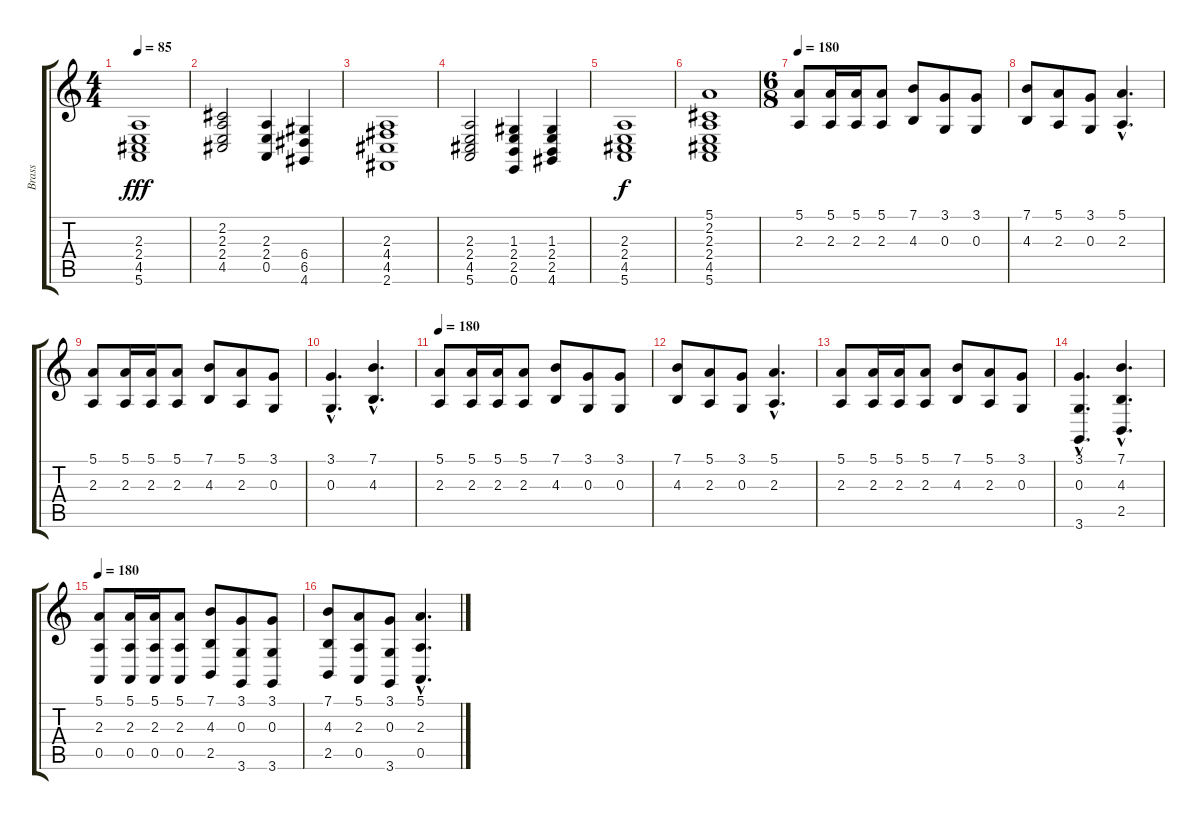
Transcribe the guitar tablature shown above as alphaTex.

\track ("Brass" "Brass") {instrument brasssection}
\staff {score tabs}
\tuning (E4 B3 G3 D3 A2 E2) {hide}
\ts (4 4)
\tempo 85
\clef g2
\ks c
(2.3 2.4 4.5 5.6).1{dy fff} |
(2.2 2.3 2.4 4.5).2 (2.3 2.4 0.5).4 (6.4 6.5 4.6).4 |
(2.3 4.4 4.5 2.6).1 |
(2.3 2.4 4.5 5.6).2 (1.3 2.4 2.5 0.6).4 (1.3 2.4 2.5 4.6).4 |
(2.3 2.4 4.5 5.6).1{dy f} |
(5.1 2.2 2.3 2.4 4.5 5.6).1 |
\ts (6 8)
\tempo 180
(5.1 2.3).8 (5.1 2.3).16 (5.1 2.3).16 (5.1 2.3).8 (7.1 4.3).8 (3.1 0.3).8 (3.1 0.3).8 |
(7.1 4.3).8 (5.1 2.3).8 (3.1 0.3).8 (5.1{hac} 2.3{hac}).4{d} |
(5.1 2.3).8 (5.1 2.3).16 (5.1 2.3).16 (5.1 2.3).8 (7.1 4.3).8 (5.1 2.3).8 (3.1 0.3).8 |
(3.1{hac} 0.3{hac}).4{d} (7.1{hac} 4.3{hac}).4{d} |
\tempo 180
(5.1 2.3).8 (5.1 2.3).16 (5.1 2.3).16 (5.1 2.3).8 (7.1 4.3).8 (3.1 0.3).8 (3.1 0.3).8 |
(7.1 4.3).8 (5.1 2.3).8 (3.1 0.3).8 (5.1{hac} 2.3{hac}).4{d} |
(5.1 2.3).8 (5.1 2.3).16 (5.1 2.3).16 (5.1 2.3).8 (7.1 4.3).8 (5.1 2.3).8 (3.1 0.3).8 |
(3.1{hac} 0.3{hac} 3.6{hac}).4{d} (7.1{hac} 4.3{hac} 2.5{hac}).4{d} |
\tempo 180
(5.1 2.3 0.5).8 (5.1 2.3 0.5).16 (5.1 2.3 0.5).16 (5.1 2.3 0.5).8 (7.1 4.3 2.5).8 (3.1 0.3 3.6).8 (3.1 0.3 3.6).8 |
(7.1 4.3 2.5).8 (5.1 2.3 0.5).8 (3.1 0.3 3.6).8 (5.1{hac} 2.3{hac} 0.5{hac}).4{d}
